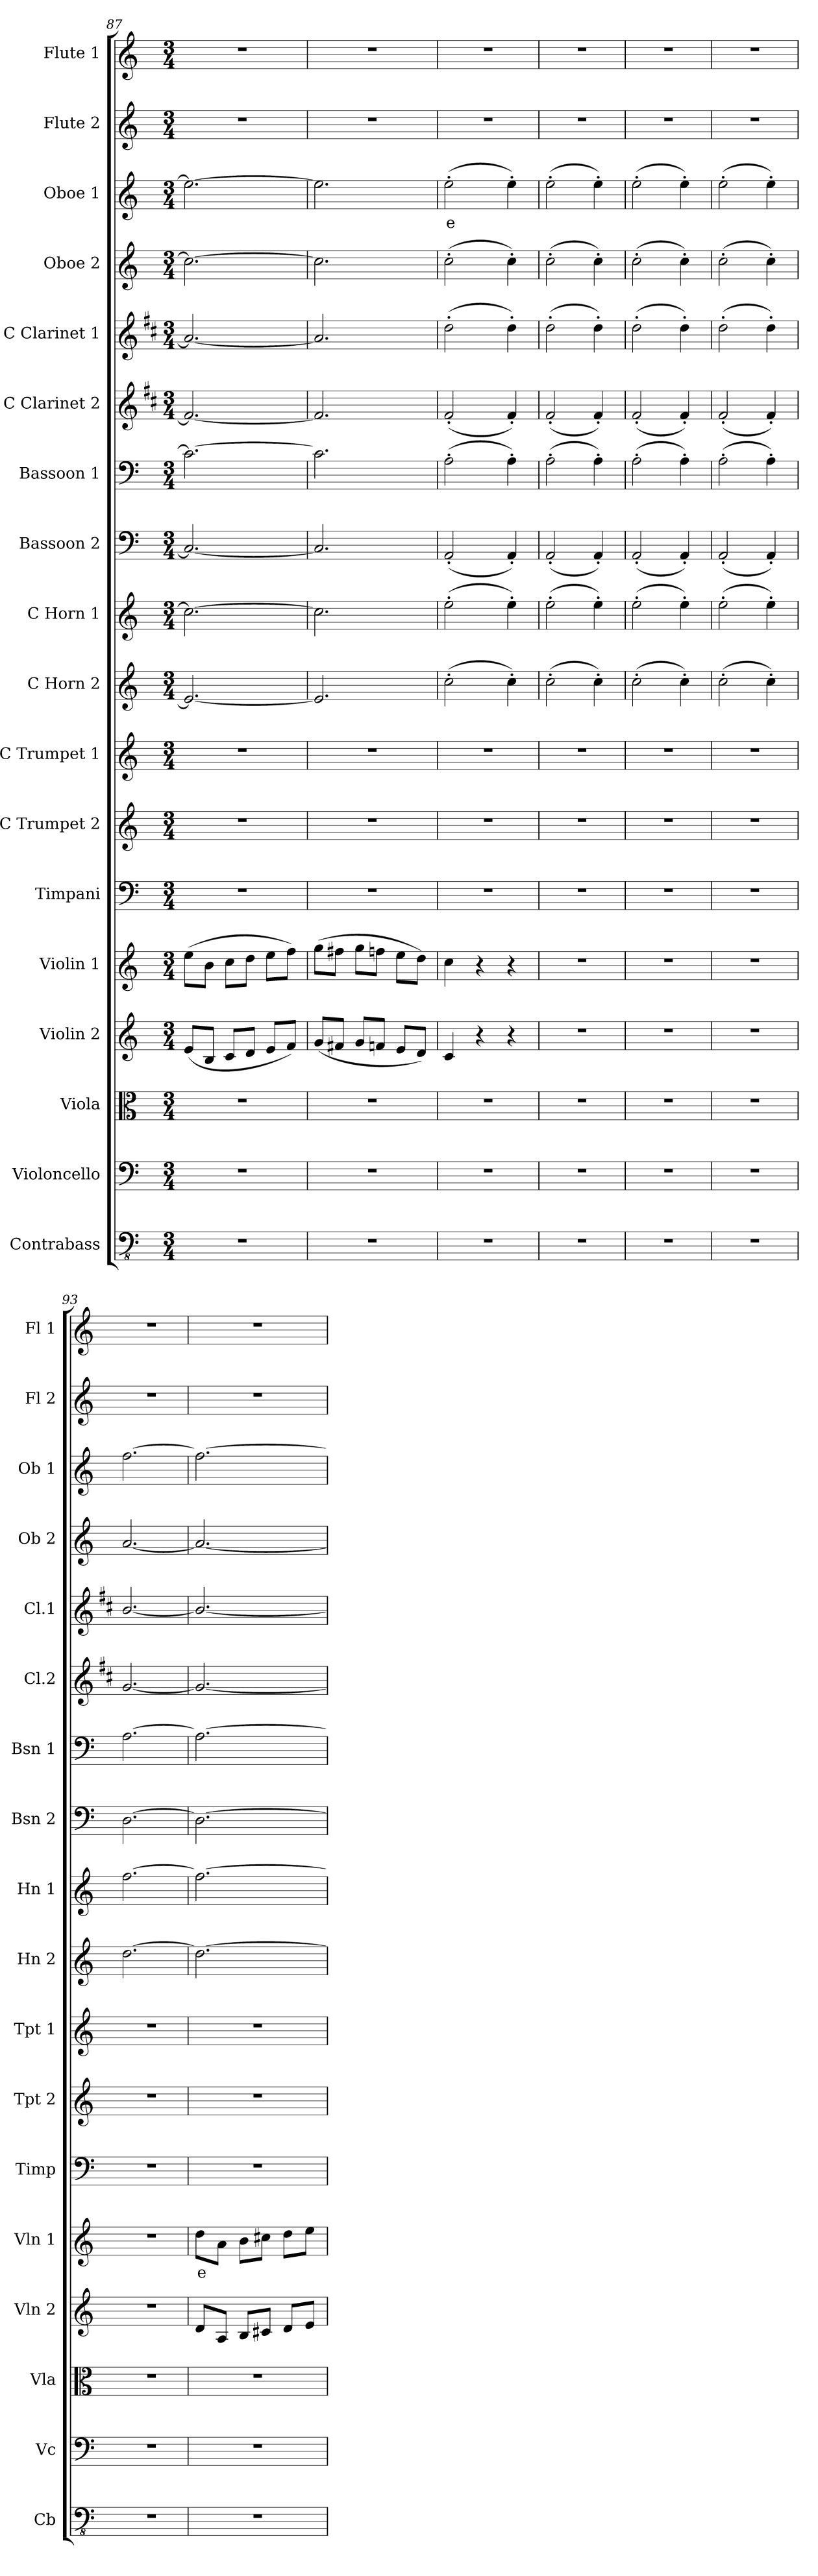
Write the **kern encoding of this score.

**kern	**kern	**kern	**kern	**kern	**text	**kern	**kern	**kern	**kern	**kern	**kern	**kern	**kern	**kern	**kern	**kern	**text	**kern	**kern
*part18	*part17	*part16	*part15	*part14	*part14	*part13	*part12	*part11	*part10	*part9	*part8	*part7	*part6	*part5	*part4	*part3	*part3	*part2	*part1
*staff18	*staff17	*staff16	*staff15	*staff14	*staff14	*staff13	*staff12	*staff11	*staff10	*staff9	*staff8	*staff7	*staff6	*staff5	*staff4	*staff3	*staff3	*staff2	*staff1
*I"Contrabass	*I"Violoncello	*I"Viola	*I"Violin 2	*I"Violin 1	*	*I"Timpani	*I"C Trumpet 2	*I"C Trumpet 1	*I"C Horn 2	*I"C Horn 1	*I"Bassoon 2	*I"Bassoon 1	*I"C Clarinet 2	*I"C Clarinet 1	*I"Oboe 2	*I"Oboe 1	*	*I"Flute 2	*I"Flute 1
*I'Cb	*I'Vc	*I'Vla	*I'Vln 2	*I'Vln 1	*	*I'Timp	*I'Tpt 2	*I'Tpt 1	*I'Hn 2	*I'Hn 1	*I'Bsn 2	*I'Bsn 1	*I'Cl.2	*I'Cl.1	*I'Ob 2	*I'Ob 1	*	*I'Fl 2	*I'Fl 1
*clefFv4	*clefF4	*clefC3	*clefG2	*clefG2	*	*clefF4	*clefG2	*clefG2	*clefG2	*clefG2	*clefF4	*clefF4	*clefG2	*clefG2	*clefG2	*clefG2	*	*clefG2	*clefG2
*	*	*	*	*	*	*	*	*	*ITrd7c12	*ITrd7c12	*	*	*ITrd1c2	*ITrd1c2	*	*	*	*	*
*k[]	*k[]	*k[]	*k[]	*k[]	*	*k[]	*k[]	*k[]	*k[]	*k[]	*k[]	*k[]	*k[]	*k[]	*k[]	*k[]	*	*k[]	*k[]
*M3/4	*M3/4	*M3/4	*M3/4	*M3/4	*	*M3/4	*M3/4	*M3/4	*M3/4	*M3/4	*M3/4	*M3/4	*M3/4	*M3/4	*M3/4	*M3/4	*	*M3/4	*M3/4
=87	=87	=87	=87	=87	=87	=87	=87	=87	=87	=87	=87	=87	=87	=87	=87	=87	=87	=87	=87
2.r	2.r	2.r	(8e/L	(8ee\L	.	2.r	2.r	2.r	2.E/_	2.c\_	2.C/_	2.c\_	2.e/_	2.g/_	2.cc\_	2.ee\_	.	2.r	2.r
.	.	.	8B/J	8b\J	.	.	.	.	.	.	.	.	.	.	.	.	.	.	.
.	.	.	8c/L	8cc\L	.	.	.	.	.	.	.	.	.	.	.	.	.	.	.
.	.	.	8d/J	8dd\J	.	.	.	.	.	.	.	.	.	.	.	.	.	.	.
.	.	.	8e/L	8ee\L	.	.	.	.	.	.	.	.	.	.	.	.	.	.	.
.	.	.	8f/J)	8ff\J)	.	.	.	.	.	.	.	.	.	.	.	.	.	.	.
=88	=88	=88	=88	=88	=88	=88	=88	=88	=88	=88	=88	=88	=88	=88	=88	=88	=88	=88	=88
2.r	2.r	2.r	(8g/L	(8gg\L	.	2.r	2.r	2.r	2.E/]	2.c\]	2.C/]	2.c\]	2.e/]	2.g/]	2.cc\]	2.ee\]	.	2.r	2.r
.	.	.	8f#X/J	8ff#X\J	.	.	.	.	.	.	.	.	.	.	.	.	.	.	.
.	.	.	8g/L	8gg\L	.	.	.	.	.	.	.	.	.	.	.	.	.	.	.
.	.	.	8fn/J	8ffn\J	.	.	.	.	.	.	.	.	.	.	.	.	.	.	.
.	.	.	8e/L	8ee\L	.	.	.	.	.	.	.	.	.	.	.	.	.	.	.
.	.	.	8d/J)	8dd\J)	.	.	.	.	.	.	.	.	.	.	.	.	.	.	.
=89	=89	=89	=89	=89	=89	=89	=89	=89	=89	=89	=89	=89	=89	=89	=89	=89	=89	=89	=89
!	!	!	!	!	!	!	!	!	!	!	!	!	!	!	!	!	!LO:LY:b:color=#FF0000	!	!
2.r	2.r	2.r	4c/	4cc\	.	2.r	2.r	2.r	(2c'\	(2e'\	(2AA'/	(2A'\	(2e'/	(2cc'\	(2cc'\	(2ee'\	e	2.r	2.r
.	.	.	4r	4r	.	.	.	.	.	.	.	.	.	.	.	.	.	.	.
.	.	.	4r	4r	.	.	.	.	4c'\)	4e'\)	4AA'/)	4A'\)	4e'/)	4cc'\)	4cc'\)	4ee'\)	.	.	.
=90	=90	=90	=90	=90	=90	=90	=90	=90	=90	=90	=90	=90	=90	=90	=90	=90	=90	=90	=90
2.r	2.r	2.r	2.r	2.r	.	2.r	2.r	2.r	(2c'\	(2e'\	(2AA'/	(2A'\	(2e'/	(2cc'\	(2cc'\	(2ee'\	.	2.r	2.r
.	.	.	.	.	.	.	.	.	4c'\)	4e'\)	4AA'/)	4A'\)	4e'/)	4cc'\)	4cc'\)	4ee'\)	.	.	.
=91	=91	=91	=91	=91	=91	=91	=91	=91	=91	=91	=91	=91	=91	=91	=91	=91	=91	=91	=91
2.r	2.r	2.r	2.r	2.r	.	2.r	2.r	2.r	(2c'\	(2e'\	(2AA'/	(2A'\	(2e'/	(2cc'\	(2cc'\	(2ee'\	.	2.r	2.r
.	.	.	.	.	.	.	.	.	4c'\)	4e'\)	4AA'/)	4A'\)	4e'/)	4cc'\)	4cc'\)	4ee'\)	.	.	.
=92	=92	=92	=92	=92	=92	=92	=92	=92	=92	=92	=92	=92	=92	=92	=92	=92	=92	=92	=92
2.r	2.r	2.r	2.r	2.r	.	2.r	2.r	2.r	(2c'\	(2e'\	(2AA'/	(2A'\	(2e'/	(2cc'\	(2cc'\	(2ee'\	.	2.r	2.r
.	.	.	.	.	.	.	.	.	4c'\)	4e'\)	4AA'/)	4A'\)	4e'/)	4cc'\)	4cc'\)	4ee'\)	.	.	.
=93	=93	=93	=93	=93	=93	=93	=93	=93	=93	=93	=93	=93	=93	=93	=93	=93	=93	=93	=93
2.r	2.r	2.r	2.r	2.r	.	2.r	2.r	2.r	[2.d\	[2.f\	[2.D\	[2.A\	[2.f/	[2.a/	[2.a/	[2.ff\	.	2.r	2.r
=94	=94	=94	=94	=94	=94	=94	=94	=94	=94	=94	=94	=94	=94	=94	=94	=94	=94	=94	=94
!	!	!	!	!	!LO:LY:b:color=#FF0000	!	!	!	!	!	!	!	!	!	!	!	!	!	!
2.r	2.r	2.r	8d/L	8dd\L	e	2.r	2.r	2.r	2.d\_	2.f\_	2.D\_	2.A\_	2.f/_	2.a/_	2.a/_	2.ff\_	.	2.r	2.r
.	.	.	8A/J	8a\J	.	.	.	.	.	.	.	.	.	.	.	.	.	.	.
.	.	.	8B/L	8b\L	.	.	.	.	.	.	.	.	.	.	.	.	.	.	.
.	.	.	8c#X/J	8cc#X\J	.	.	.	.	.	.	.	.	.	.	.	.	.	.	.
.	.	.	8d/L	8dd\L	.	.	.	.	.	.	.	.	.	.	.	.	.	.	.
.	.	.	8e/J	8ee\J	.	.	.	.	.	.	.	.	.	.	.	.	.	.	.
=	=	=	=	=	=	=	=	=	=	=	=	=	=	=	=	=	=	=	=
*-	*-	*-	*-	*-	*-	*-	*-	*-	*-	*-	*-	*-	*-	*-	*-	*-	*-	*-	*-
